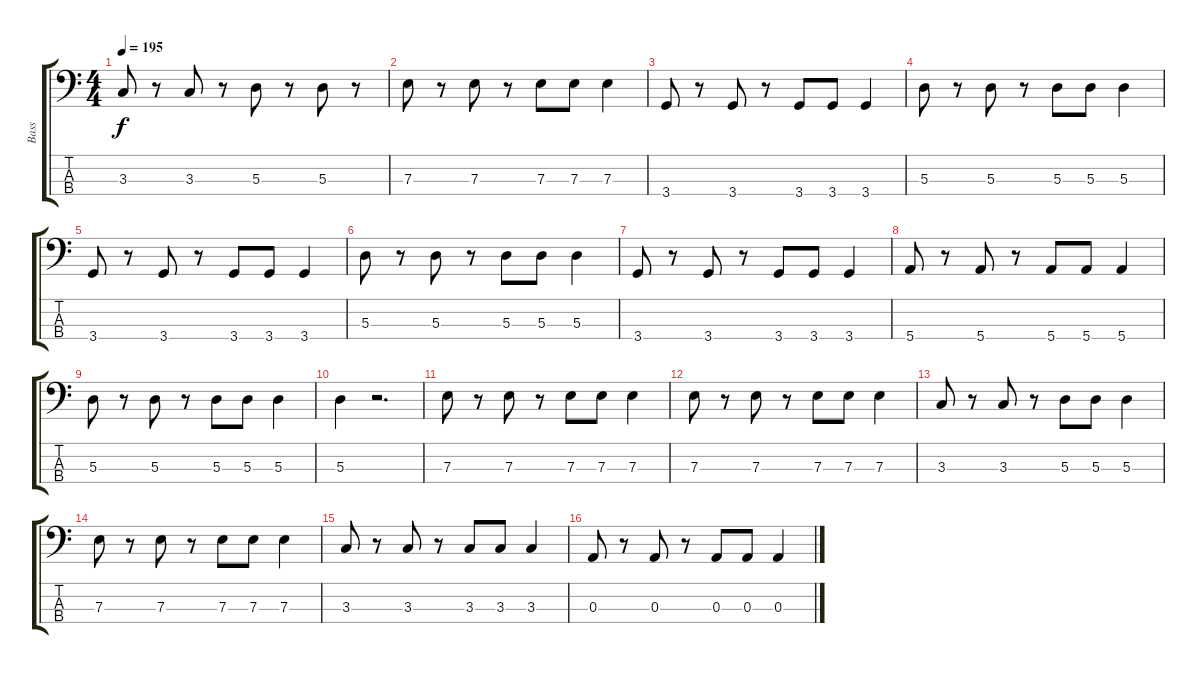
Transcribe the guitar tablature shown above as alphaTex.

\track ("Bass" "Bass") {instrument electricbassfinger}
\staff {score tabs}
\tuning (G2 D2 A1 E1) {hide}
\ts (4 4)
\tempo 195
\clef f4
\ks c
3.3.8{dy f} r.8 3.3.8 r.8 5.3.8 r.8 5.3.8 r.8 |
7.3.8 r.8 7.3.8 r.8 7.3.8 7.3.8 7.3.4 |
3.4.8 r.8 3.4.8 r.8 3.4.8 3.4.8 3.4.4 |
5.3.8 r.8 5.3.8 r.8 5.3.8 5.3.8 5.3.4 |
3.4.8 r.8 3.4.8 r.8 3.4.8 3.4.8 3.4.4 |
5.3.8 r.8 5.3.8 r.8 5.3.8 5.3.8 5.3.4 |
3.4.8 r.8 3.4.8 r.8 3.4.8 3.4.8 3.4.4 |
5.4.8 r.8 5.4.8 r.8 5.4.8 5.4.8 5.4.4 |
5.3.8 r.8 5.3.8 r.8 5.3.8 5.3.8 5.3.4 |
5.3.4 r.2{d} |
7.3.8 r.8 7.3.8 r.8 7.3.8 7.3.8 7.3.4 |
7.3.8 r.8 7.3.8 r.8 7.3.8 7.3.8 7.3.4 |
3.3.8 r.8 3.3.8 r.8 5.3.8 5.3.8 5.3.4 |
7.3.8 r.8 7.3.8 r.8 7.3.8 7.3.8 7.3.4 |
3.3.8 r.8 3.3.8 r.8 3.3.8 3.3.8 3.3.4 |
0.3.8 r.8 0.3.8 r.8 0.3.8 0.3.8 0.3.4
